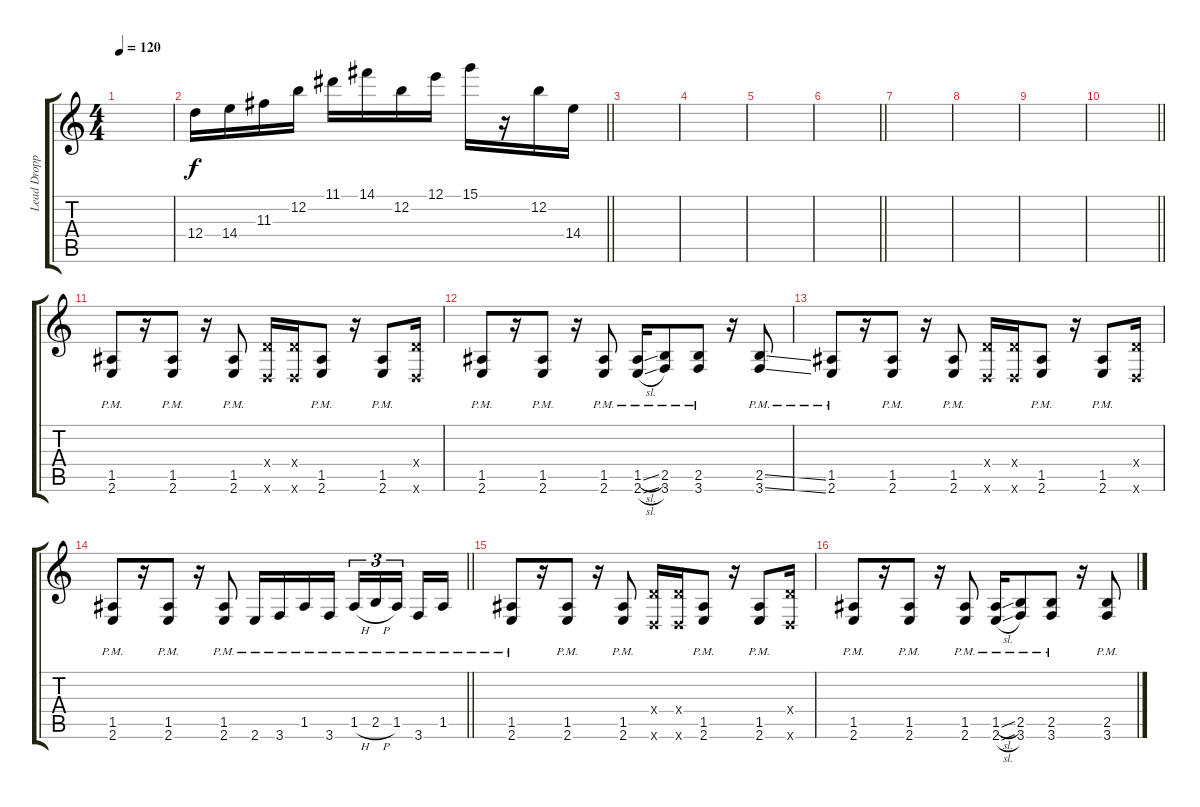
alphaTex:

\track ("Lead Dropped D " "Lead Dropp") {instrument distortionguitar}
\staff {score tabs}
\tuning (E4 B3 G3 D3 A2 D2) {hide}
\ts (4 4)
\tempo 120
\clef g2
\ks c
|
\barLineRight lightlight
12.4.16 14.4.16 11.3.16 12.2.16 11.1.16 14.1.16 12.2.16 12.1.16 15.1.16 r.16 12.2.16 14.4.16 |
\section ("" "")
|
|
|
\barLineRight lightlight
|
|
|
|
\barLineRight lightlight
|
(1.5{pm} 2.6{pm}).8{balance 0} r.16 (1.5{pm} 2.6{pm}).8 r.16 (1.5{pm} 2.6{pm}).8 (0.4{x} 0.6{x}).16 (0.4{x} 0.6{x}).16 (1.5{pm} 2.6{pm}).8 r.16 (1.5{pm} 2.6{pm}).8 (0.4{x} 0.6{x}).16 |
(1.5{pm} 2.6{pm}).8 r.16 (1.5{pm} 2.6{pm}).8 r.16 (1.5{pm} 2.6{pm}).8 (1.5{sl pm} 2.6{sl pm}).16 (2.5{pm} 3.6{pm}).8 (2.5{pm} 3.6{pm}).8 r.16 (2.5{ss pm} 3.6{ss pm}).8 |
(1.5{pm} 2.6{pm}).8 r.16 (1.5{pm} 2.6{pm}).8 r.16 (1.5{pm} 2.6{pm}).8 (0.4{x} 0.6{x}).16 (0.4{x} 0.6{x}).16 (1.5{pm} 2.6{pm}).8 r.16 (1.5{pm} 2.6{pm}).8 (0.4{x} 0.6{x}).16 |
\barLineRight lightlight
(1.5{pm} 2.6{pm}).8 r.16 (1.5{pm} 2.6{pm}).8 r.16 (1.5{pm} 2.6{pm}).8 2.6{pm}.16 3.6{pm}.16 1.5{pm}.16 3.6{pm}.16 1.5{h pm}.16{tu (3 2)} 2.5{h pm}.16{tu (3 2)} 1.5{pm}.16{tu (3 2) beam splitsecondary} 3.6{pm}.16 1.5{pm}.16 |
(1.5{pm} 2.6{pm}).8 r.16 (1.5{pm} 2.6{pm}).8 r.16 (1.5{pm} 2.6{pm}).8 (0.4{x} 0.6{x}).16 (0.4{x} 0.6{x}).16 (1.5{pm} 2.6{pm}).8 r.16 (1.5{pm} 2.6{pm}).8 (0.4{x} 0.6{x}).16 |
(1.5{pm} 2.6{pm}).8 r.16 (1.5{pm} 2.6{pm}).8 r.16 (1.5{pm} 2.6{pm}).8 (1.5{sl pm} 2.6{sl pm}).16 (2.5{pm} 3.6{pm}).8 (2.5{pm} 3.6{pm}).8 r.16 (2.5{ss pm} 3.6{ss pm}).8
